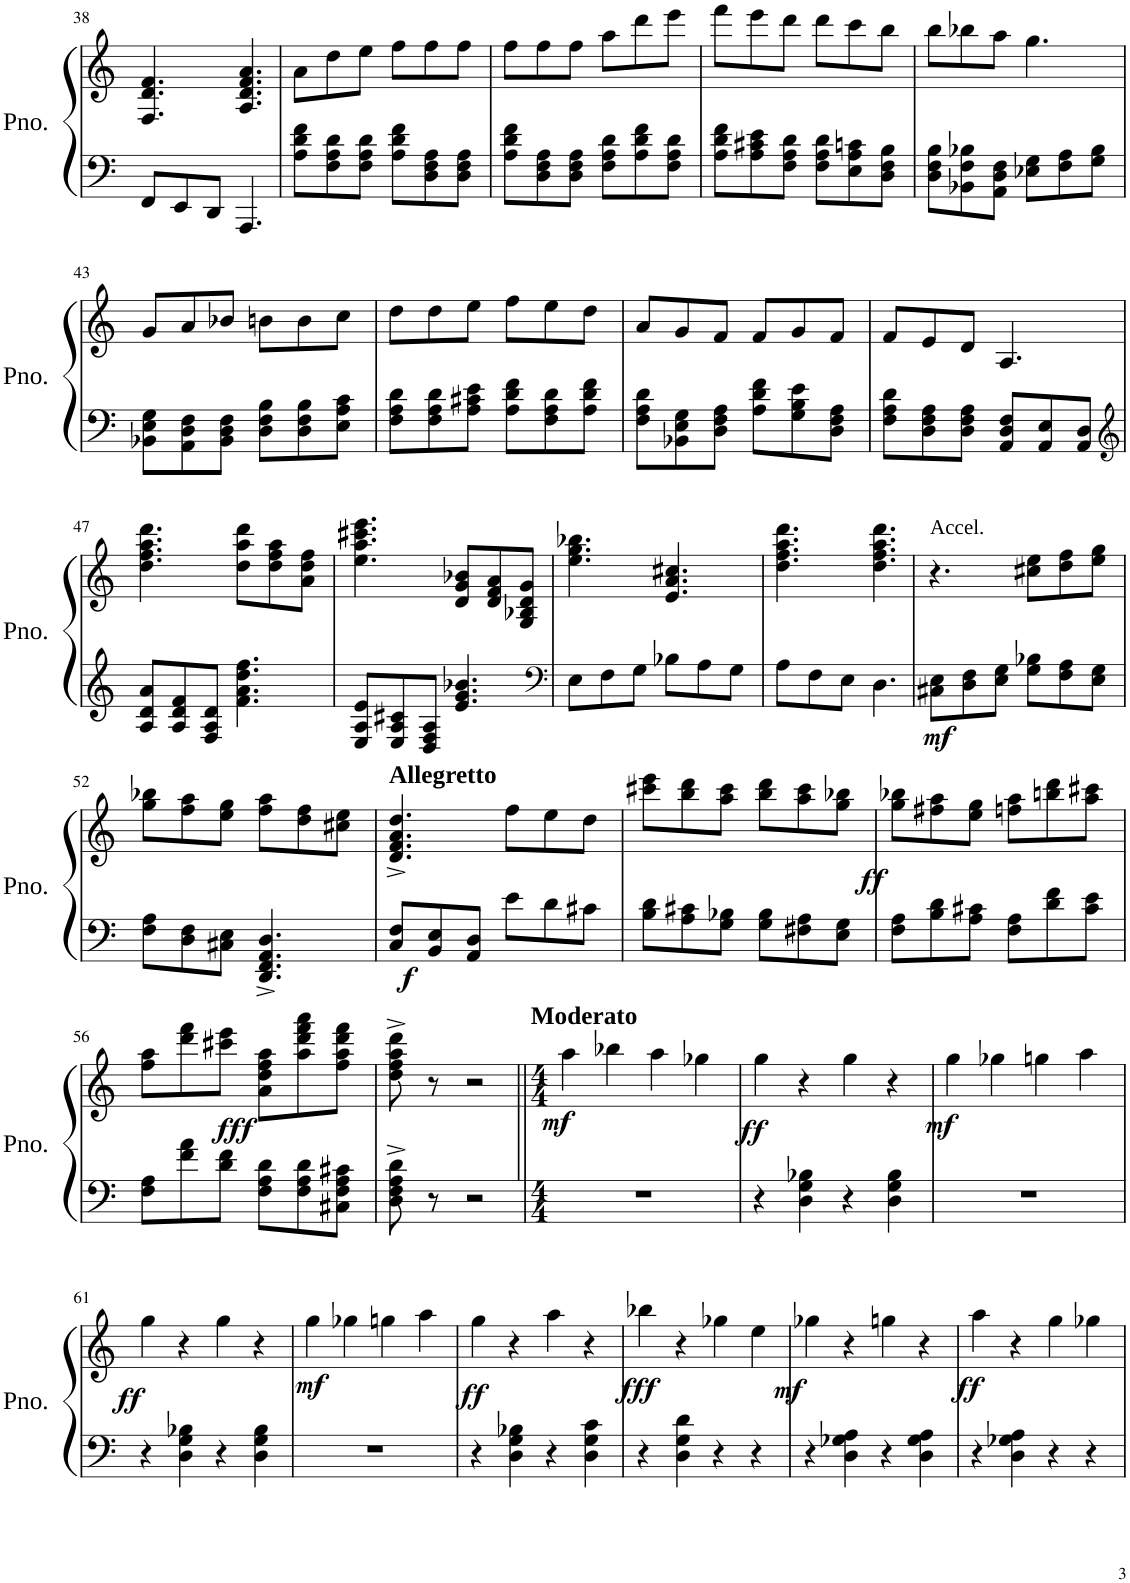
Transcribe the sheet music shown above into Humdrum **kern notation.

**kern	**kern	**dynam
*part1	*part1	*part1
*staff2	*staff1	*staff1/2
*I"Piano	*	*
*I'Pno.	*	*
!!LO:PB:g=z
*clefF4	*clefG2	*
*k[]	*k[]	*
*M6/8	*M6/8	*
=38	=38	=38
8FF/L	4.F/ 4.d/ 4.f/	.
8EE/	.	.
8DD/J	.	.
4.AAA/	4.A/ 4.d/ 4.f/ 4.a/	.
=39	=39	=39
8A\ 8d\ 8f\L	8a\L	.
8F\ 8A\ 8d\	8dd\	.
8F\ 8A\ 8d\J	8ee\J	.
8A\ 8d\ 8f\L	8ff\L	.
8D\ 8F\ 8A\	8ff\	.
8D\ 8F\ 8A\J	8ff\J	.
=40	=40	=40
8A\ 8d\ 8f\L	8ff\L	.
8D\ 8F\ 8A\	8ff\	.
8D\ 8F\ 8A\J	8ff\J	.
8F\ 8A\ 8d\L	8aa\L	.
8A\ 8d\ 8f\	8ddd\	.
8F\ 8A\ 8d\J	8eee\J	.
=41	=41	=41
8A\ 8d\ 8f\L	8fff\L	.
8A\ 8c#X\ 8e\	8eee\	.
8F\ 8A\ 8d\J	8ddd\J	.
8F\ 8A\ 8d\L	8ddd\L	.
8E\ 8A\ 8cn\	8ccc\	.
8D\ 8F\ 8B\J	8bb\J	.
=42	=42	=42
8D\ 8F\ 8B\L	8bb\L	.
8BB-X\ 8F\ 8B-X\	8bb-X\	.
8AA\ 8D\ 8F\J	8aa\J	.
8E-X\ 8G\L	4.gg\	.
8F\ 8A\	.	.
8G\ 8B-\J	.	.
!!LO:LB:g=z
=43	=43	=43
8BB-X\ 8E\ 8G\L	8g/L	.
8AA\ 8D\ 8F\	8a/	.
8BB-\ 8D\ 8F\J	8b-X/J	.
8D\ 8F\ 8B\L	8bn\L	.
8D\ 8F\ 8B\	8b\	.
8E\ 8A\ 8c\J	8cc\J	.
=44	=44	=44
8F\ 8A\ 8d\L	8dd\L	.
8F\ 8A\ 8d\	8dd\	.
8A\ 8c#X\ 8e\J	8ee\J	.
8A\ 8d\ 8f\L	8ff\L	.
8F\ 8A\ 8d\	8ee\	.
8A\ 8d\ 8f\J	8dd\J	.
=45	=45	=45
8F\ 8A\ 8d\L	8a/L	.
8BB-X\ 8E\ 8G\	8g/	.
8D\ 8F\ 8A\J	8f/J	.
8A\ 8d\ 8f\L	8f/L	.
8G\ 8B\ 8e\	8g/	.
8D\ 8F\ 8A\J	8f/J	.
=46	=46	=46
8F\ 8A\ 8d\L	8f/L	.
8D\ 8F\ 8A\	8e/	.
8D\ 8F\ 8A\J	8d/J	.
8AA/ 8D/ 8F/L	4.A/	.
8AA/ 8E/	.	.
8AA/ 8D/J	.	.
!!LO:LB:g=z
=47	=47	=47
*clefG2	*clefG2	*
8A/ 8d/ 8a/L	4.dd\ 4.ff\ 4.aa\ 4.ddd\	.
8A/ 8d/ 8f/	.	.
8F/ 8A/ 8d/J	.	.
4.f\ 4.a\ 4.dd\ 4.ff\	8dd\ 8aa\ 8ddd\L	.
.	8dd\ 8ff\ 8aa\	.
.	8a\ 8dd\ 8ff\J	.
=48	=48	=48
8E/ 8A/ 8e/L	4.ee\ 4.aa\ 4.ccc#X\ 4.eee\	.
8E/ 8A/ 8c#X/	.	.
8D/ 8F/ 8A/J	.	.
4.e/ 4.g/ 4.b-X/	8d/ 8g/ 8b-X/L	.
.	8d/ 8f/ 8a/	.
.	8G/ 8B-X/ 8d/ 8g/J	.
=49	=49	=49
*clefF4	*	*
8E\L	4.ee\ 4.gg\ 4.bb-X\	.
8F\	.	.
8G\J	.	.
8B-X\L	4.e/ 4.a/ 4.cc#X/	.
8A\	.	.
8G\J	.	.
=50	=50	=50
8A\L	4.dd\ 4.ff\ 4.aa\ 4.ddd\	.
8F\	.	.
8E\J	.	.
4.D\	4.dd\ 4.ff\ 4.aa\ 4.ddd\	.
=51	=51	=51
!	!LO:TX:a:t=Accel.	!
!	!	!LO:DY:b=2
8C#X\ 8E\L	4.r	mf
8D\ 8F\	.	.
8E\ 8G\J	.	.
8G\ 8B-X\L	8cc#X\ 8ee\L	.
8F\ 8A\	8dd\ 8ff\	.
8E\ 8G\J	8ee\ 8gg\J	.
!!LO:LB:g=z
=52	=52	=52
8F\ 8A\L	8gg\ 8bb-X\L	.
8D\ 8F\	8ff\ 8aa\	.
8C#X\ 8E\J	8ee\ 8gg\J	.
4.DD/^ 4.FF/^ 4.AA/^ 4.D/^	8ff\ 8aa\L	.
.	8dd\ 8ff\	.
.	8cc#X\ 8ee\J	.
=53	=53	=53
!	!LO:TX:a:B:t=Allegretto	!
!	!	!LO:DY:b=2
8C/ 8F/L	4.d/^ 4.f/^ 4.a/^ 4.dd/^	f
8BB/ 8E/	.	.
8AA/ 8D/J	.	.
8e\L	8ff\L	.
8d\	8ee\	.
8c#X\J	8dd\J	.
=54	=54	=54
8B\ 8d\L	8ccc#X\ 8eee\L	.
8A\ 8c#X\	8bb\ 8ddd\	.
8G\ 8B-X\J	8aa\ 8ccc#\J	.
8G\ 8B-\L	8bb\ 8ddd\L	.
8F#X\ 8A\	8aa\ 8ccc#\	.
8E\ 8G\J	8gg\ 8bb-X\J	.
=55	=55	=55
!	!	!LO:DY:b
8F\ 8A\L	8gg\ 8bb-X\L	ff
8B\ 8d\	8ff#X\ 8aa\	.
8A\ 8c#X\J	8ee\ 8gg\J	.
8F\ 8A\L	8ffn\ 8aa\L	.
8d\ 8f\	8bbn\ 8ddd\	.
8c#\ 8e\J	8aa\ 8ccc#X\J	.
!!LO:LB:g=z
=56	=56	=56
8F\ 8A\L	8ff\ 8aa\L	.
8f\ 8a\	8ddd\ 8fff\	.
8d\ 8f\J	8ccc#X\ 8eee\J	.
!	!	!LO:DY:b
8F\ 8A\ 8d\L	8a\ 8dd\ 8ff\ 8aa\L	fff
8F\ 8A\ 8d\	8aa\ 8ddd\ 8fff\ 8aaa\	.
8C#X\ 8F\ 8A\ 8c#X\J	8ff\ 8aa\ 8ddd\ 8fff\J	.
=57	=57	=57
8D\^ 8F\^ 8A\^ 8d\^	8dd\^ 8ff\^ 8aa\^ 8ddd\^	.
8r	8r	.
2r	2r	.
=58||	=58||	=58||
*M4/4	*M4/4	*
!	!LO:TX:a:B:t=Moderato	!
!	!	!LO:DY:b
1r	4aa\	mf
.	4bb-X\	.
.	4aa\	.
.	4gg-X\	.
=59	=59	=59
!	!	!LO:DY:b
4r	4gg\	ff
4D\ 4G\ 4B-X\	4r	.
4r	4gg\	.
4D\ 4G\ 4B-\	4r	.
=60	=60	=60
!	!	!LO:DY:b
1r	4gg\	mf
.	4gg-X\	.
.	4ggn\	.
.	4aa\	.
!!LO:LB:g=z
=61	=61	=61
!	!	!LO:DY:b
4r	4gg\	ff
4D\ 4G\ 4B-X\	4r	.
4r	4gg\	.
4D\ 4G\ 4B-\	4r	.
=62	=62	=62
!	!	!LO:DY:b
1r	4gg\	mf
.	4gg-X\	.
.	4ggn\	.
.	4aa\	.
=63	=63	=63
!	!	!LO:DY:b
4r	4gg\	ff
4D\ 4G\ 4B-X\	4r	.
4r	4aa\	.
4D\ 4G\ 4c\	4r	.
=64	=64	=64
!	!	!LO:DY:b
4r	4bb-X\	fff
4D\ 4G\ 4d\	4r	.
4r	4gg-X\	.
4r	4ee\	.
=65	=65	=65
!	!	!LO:DY:b
4r	4gg-X\	mf
4D\ 4G-X\ 4A\	4r	.
4r	4ggn\	.
4D\ 4G-\ 4A\	4r	.
=66	=66	=66
!	!	!LO:DY:b
4r	4aa\	ff
4D\ 4G-X\ 4A\	4r	.
4r	4gg\	.
4r	4gg-X\	.
=	=	=
*-	*-	*-
